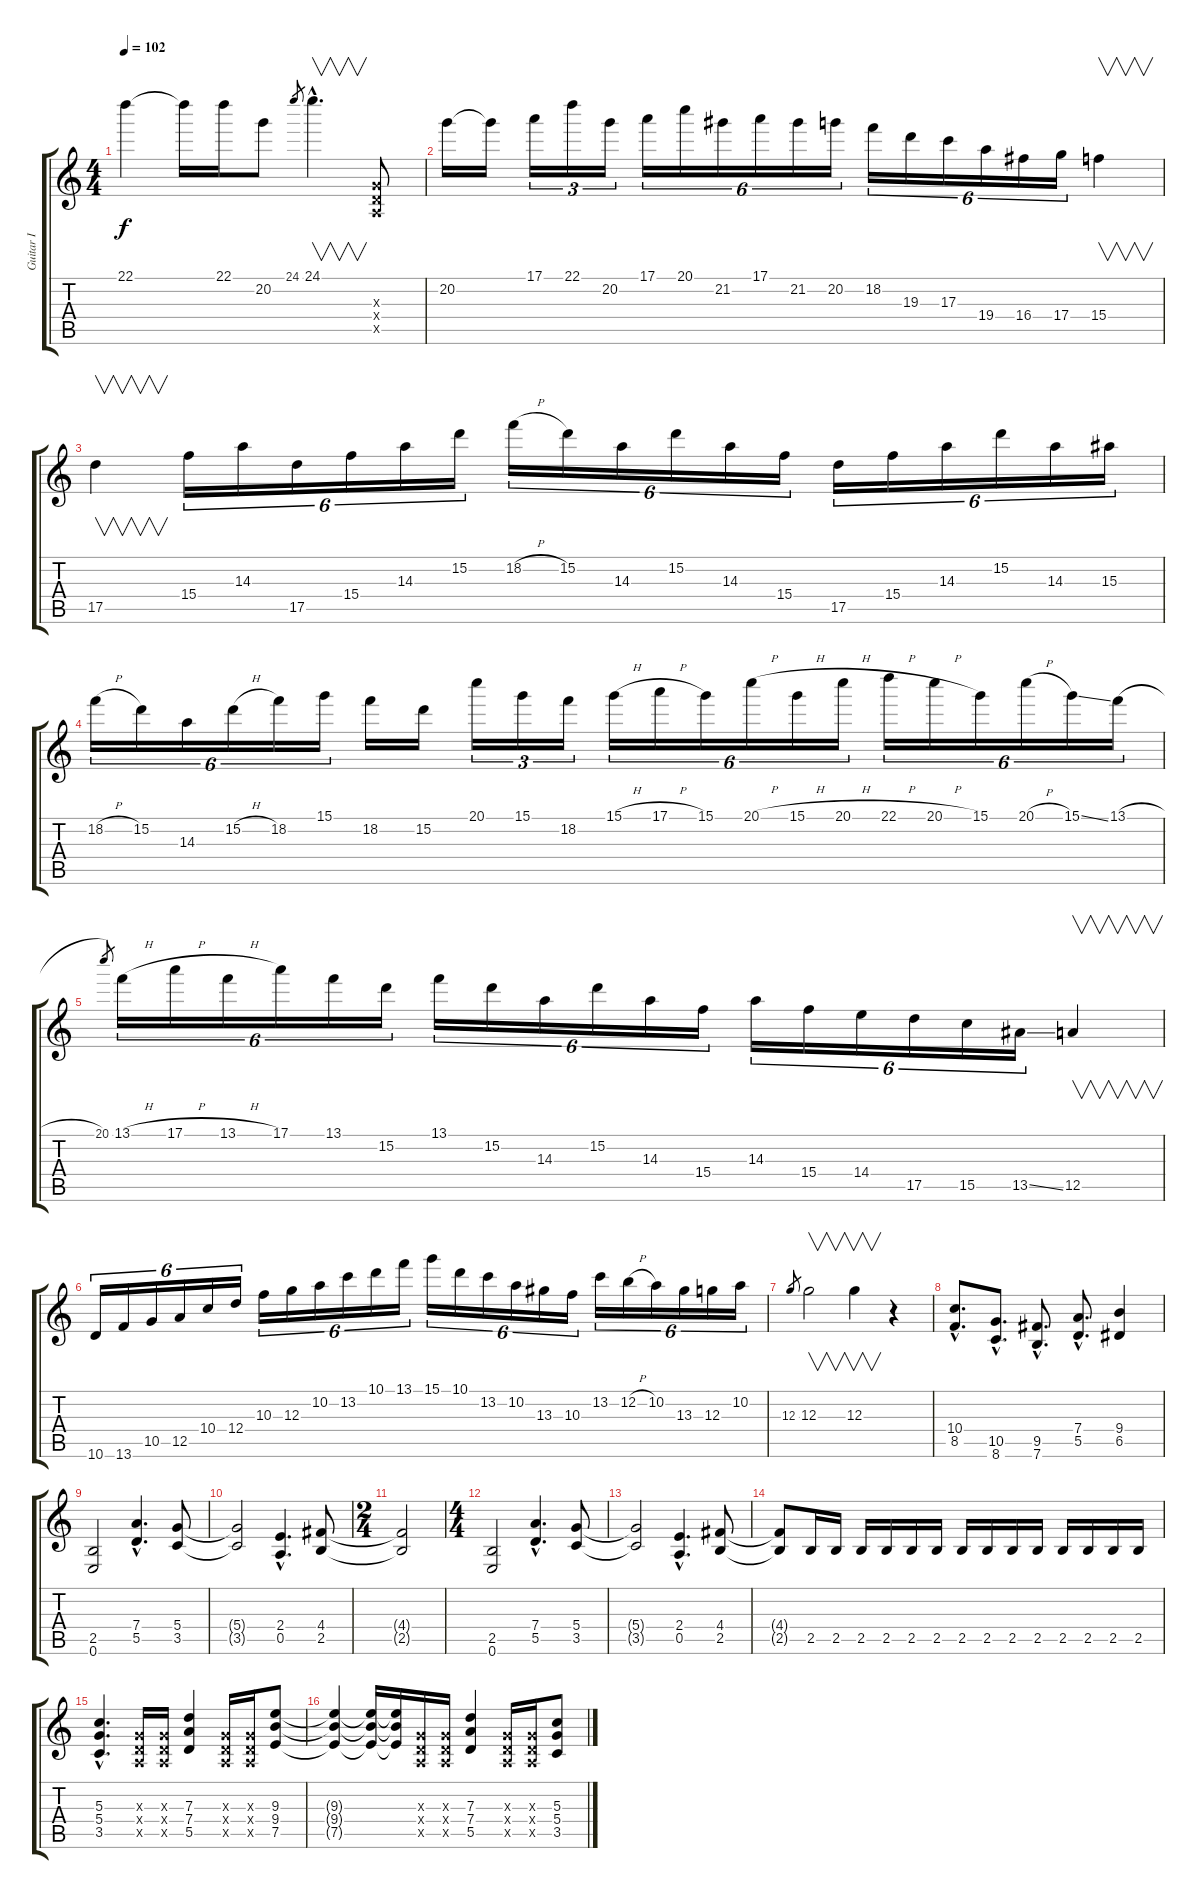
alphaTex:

\track ("Guitar I" "Guitar I") {instrument distortionguitar}
\staff {score tabs}
\tuning (E4 B3 G3 D3 A2 E2) {hide}
\ts (4 4)
\tempo 102
\clef g2
\ks c
22.1.4{dy f} 22.1{t}.16 22.1.16 20.2.8 24.1.8{gr} 24.1{hac}.4{v d} (0.3{x} 0.4{x} 0.5{x}).8 |
20.2.16 20.2{t}.16 17.1.16{tu (3 2)} 22.1.16{tu (3 2)} 20.2.16{tu (3 2)} 17.1.16{tu (6 4)} 20.1.16{tu (6 4)} 21.2.16{tu (6 4)} 17.1.16{tu (6 4)} 21.2.16{tu (6 4)} 20.2.16{tu (6 4)} 18.2.16{tu (6 4)} 19.3.16{tu (6 4)} 17.3.16{tu (6 4)} 19.4.16{tu (6 4)} 16.4.16{tu (6 4)} 17.4.16{tu (6 4)} 15.4.4{v} |
17.5.4{v} 15.4.16{tu (6 4)} 14.3.16{tu (6 4)} 17.5.16{tu (6 4)} 15.4.16{tu (6 4)} 14.3.16{tu (6 4)} 15.2.16{tu (6 4)} 18.2{h}.16{tu (6 4)} 15.2.16{tu (6 4)} 14.3.16{tu (6 4)} 15.2.16{tu (6 4)} 14.3.16{tu (6 4)} 15.4.16{tu (6 4)} 17.5.16{tu (6 4)} 15.4.16{tu (6 4)} 14.3.16{tu (6 4)} 15.2.16{tu (6 4)} 14.3.16{tu (6 4)} 15.3.16{tu (6 4)} |
18.2{h}.16{tu (6 4)} 15.2.16{tu (6 4)} 14.3.16{tu (6 4)} 15.2{h}.16{tu (6 4)} 18.2.16{tu (6 4)} 15.1.16{tu (6 4)} 18.2.16 15.2.16 20.1.16{tu (3 2)} 15.1.16{tu (3 2)} 18.2.16{tu (3 2)} 15.1{h}.16{tu (6 4)} 17.1{h}.16{tu (6 4)} 15.1.16{tu (6 4)} 20.1{h}.16{tu (6 4)} 15.1{h}.16{tu (6 4)} 20.1{h}.16{tu (6 4)} 22.1{h}.16{tu (6 4)} 20.1{h}.16{tu (6 4)} 15.1.16{tu (6 4)} 20.1{h}.16{tu (6 4)} 15.1{ss}.16{tu (6 4)} 13.1{h}.16{tu (6 4)} |
20.1.8{gr} 13.1{h}.16{tu (6 4)} 17.1{h}.16{tu (6 4)} 13.1{h}.16{tu (6 4)} 17.1.16{tu (6 4)} 13.1.16{tu (6 4)} 15.2.16{tu (6 4)} 13.1.16{tu (6 4)} 15.2.16{tu (6 4)} 14.3.16{tu (6 4)} 15.2.16{tu (6 4)} 14.3.16{tu (6 4)} 15.4.16{tu (6 4)} 14.3.16{tu (6 4)} 15.4.16{tu (6 4)} 14.4.16{tu (6 4)} 17.5.16{tu (6 4)} 15.5.16{tu (6 4)} 13.5{ss}.16{tu (6 4)} 12.5.4{v} |
10.6.16{tu (6 4)} 13.6.16{tu (6 4)} 10.5.16{tu (6 4)} 12.5.16{tu (6 4)} 10.4.16{tu (6 4)} 12.4.16{tu (6 4)} 10.3.16{tu (6 4)} 12.3.16{tu (6 4)} 10.2.16{tu (6 4)} 13.2.16{tu (6 4)} 10.1.16{tu (6 4)} 13.1.16{tu (6 4)} 15.1.16{tu (6 4)} 10.1.16{tu (6 4)} 13.2.16{tu (6 4)} 10.2.16{tu (6 4)} 13.3.16{tu (6 4)} 10.3.16{tu (6 4)} 13.2.16{tu (6 4)} 12.2{h}.16{tu (6 4)} 10.2.16{tu (6 4)} 13.3.16{tu (6 4)} 12.3.16{tu (6 4)} 10.2.16{tu (6 4)} |
12.3.8{gr} 12.3.2{v} 12.3.4{v} r.4 |
(10.4{hac} 8.5{hac}).8{d} (10.5{hac} 8.6{hac}).8{d} (9.5{hac} 7.6{hac}).8{d} (7.4{hac} 5.5{hac}).8{d} (9.4 6.5).4 |
(2.5 0.6).2 (7.4{hac} 5.5{hac}).4{d} (5.4 3.5).8 |
(5.4{t} 3.5{t}).2 (2.4{hac} 0.5{hac}).4{d} (4.4 2.5).8 |
\ts (2 4)
(4.4{t} 2.5{t}).2 |
\ts (4 4)
(2.5 0.6).2 (7.4{hac} 5.5{hac}).4{d} (5.4 3.5).8 |
(5.4{t} 3.5{t}).2 (2.4{hac} 0.5{hac}).4{d} (4.4 2.5).8 |
(4.4{t} 2.5{t}).8 2.5.16 2.5.16 2.5.16 2.5.16 2.5.16 2.5.16 2.5.16 2.5.16 2.5.16 2.5.16 2.5.16 2.5.16 2.5.16 2.5.16 |
(5.3{hac} 5.4{hac} 3.5{hac}).4{d} (0.3{x} 0.4{x} 0.5{x}).16 (0.3{x} 0.4{x} 0.5{x}).16 (7.3 7.4 5.5).4 (0.3{x} 0.4{x} 0.5{x}).16 (0.3{x} 0.4{x} 0.5{x}).16 (9.3 9.4 7.5).8 |
(9.3{t} 9.4{t} 7.5{t}).4 (9.3{t} 9.4{t} 7.5{t}).16 (9.3{t} 9.4{t} 7.5{t}).16 (0.3{x} 0.4{x} 0.5{x}).16 (0.3{x} 0.4{x} 0.5{x}).16 (7.3 7.4 5.5).4 (0.3{x} 0.4{x} 0.5{x}).16 (0.3{x} 0.4{x} 0.5{x}).16 (5.3 5.4 3.5).8
